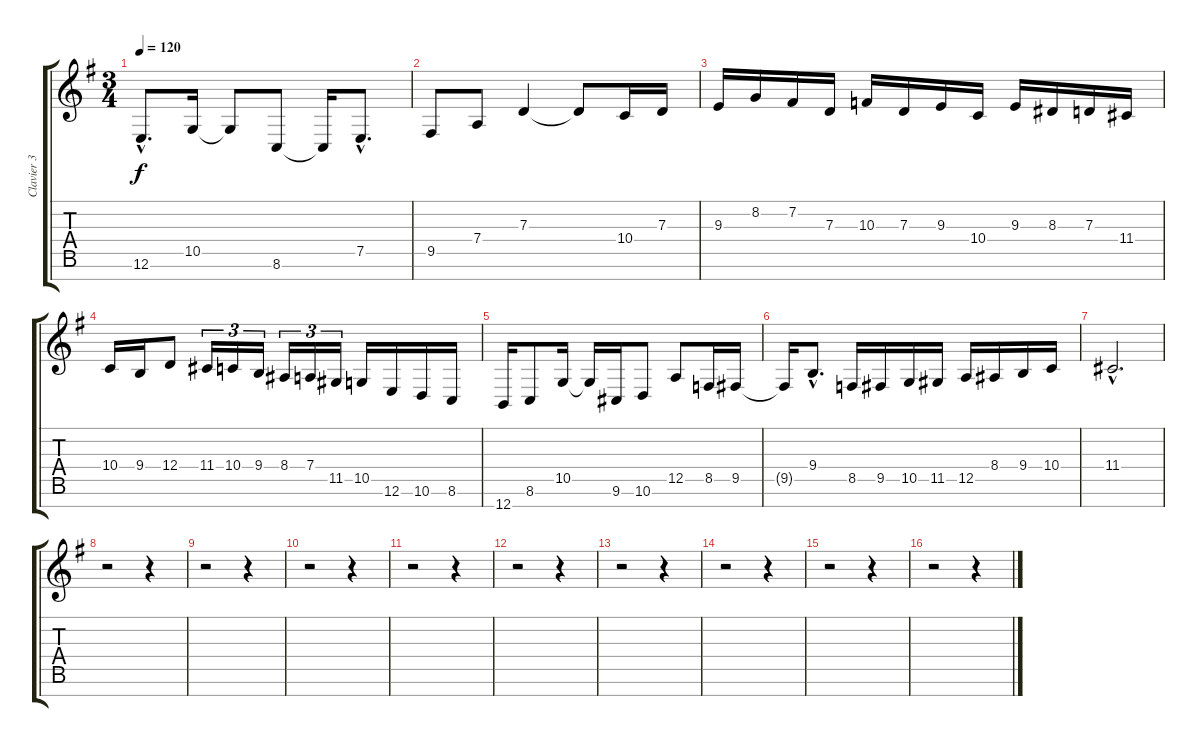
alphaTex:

\track ("Clavier 3" "Clavier 3") {instrument pad6metallic}
\staff {score tabs}
\tuning (E4 B3 G3 D3 A2 E2 B1) {hide}
\ts (3 4)
\tempo 120
\clef g2
\ks g
12.6{hac}.8{d dy f} 10.5.16 10.5{t}.8 8.6.8 8.6{t}.16 7.5{hac}.8{d} |
9.5.8 7.4.8 7.3.4 7.3{t}.8 10.4.16 7.3.16 |
9.3.16 8.2.16 7.2.16 7.3.16 10.3.16 7.3.16 9.3.16 10.4.16 9.3.16 8.3.16 7.3.16 11.4.16 |
10.4.16 9.4.16 12.4.8 11.4.16{tu (3 2)} 10.4.16{tu (3 2)} 9.4.16{tu (3 2)} 8.4.16{tu (3 2)} 7.4.16{tu (3 2)} 11.5.16{tu (3 2)} 10.5.16 12.6.16 10.6.16 8.6.16 |
12.7.16 8.6.8 10.5.16 10.5{t}.16 9.6.16 10.6.8 12.5.8 8.5.16 9.5.16 |
9.5{t}.16 9.4{hac}.8{d} 8.5.16 9.5.16 10.5.16 11.5.16 12.5.16 8.4.16 9.4.16 10.4.16 |
11.4{hac}.2{d} |
r.2 r.4 |
r.2 r.4 |
r.2 r.4 |
r.2 r.4 |
r.2 r.4 |
r.2 r.4 |
r.2 r.4 |
r.2 r.4 |
r.2 r.4
